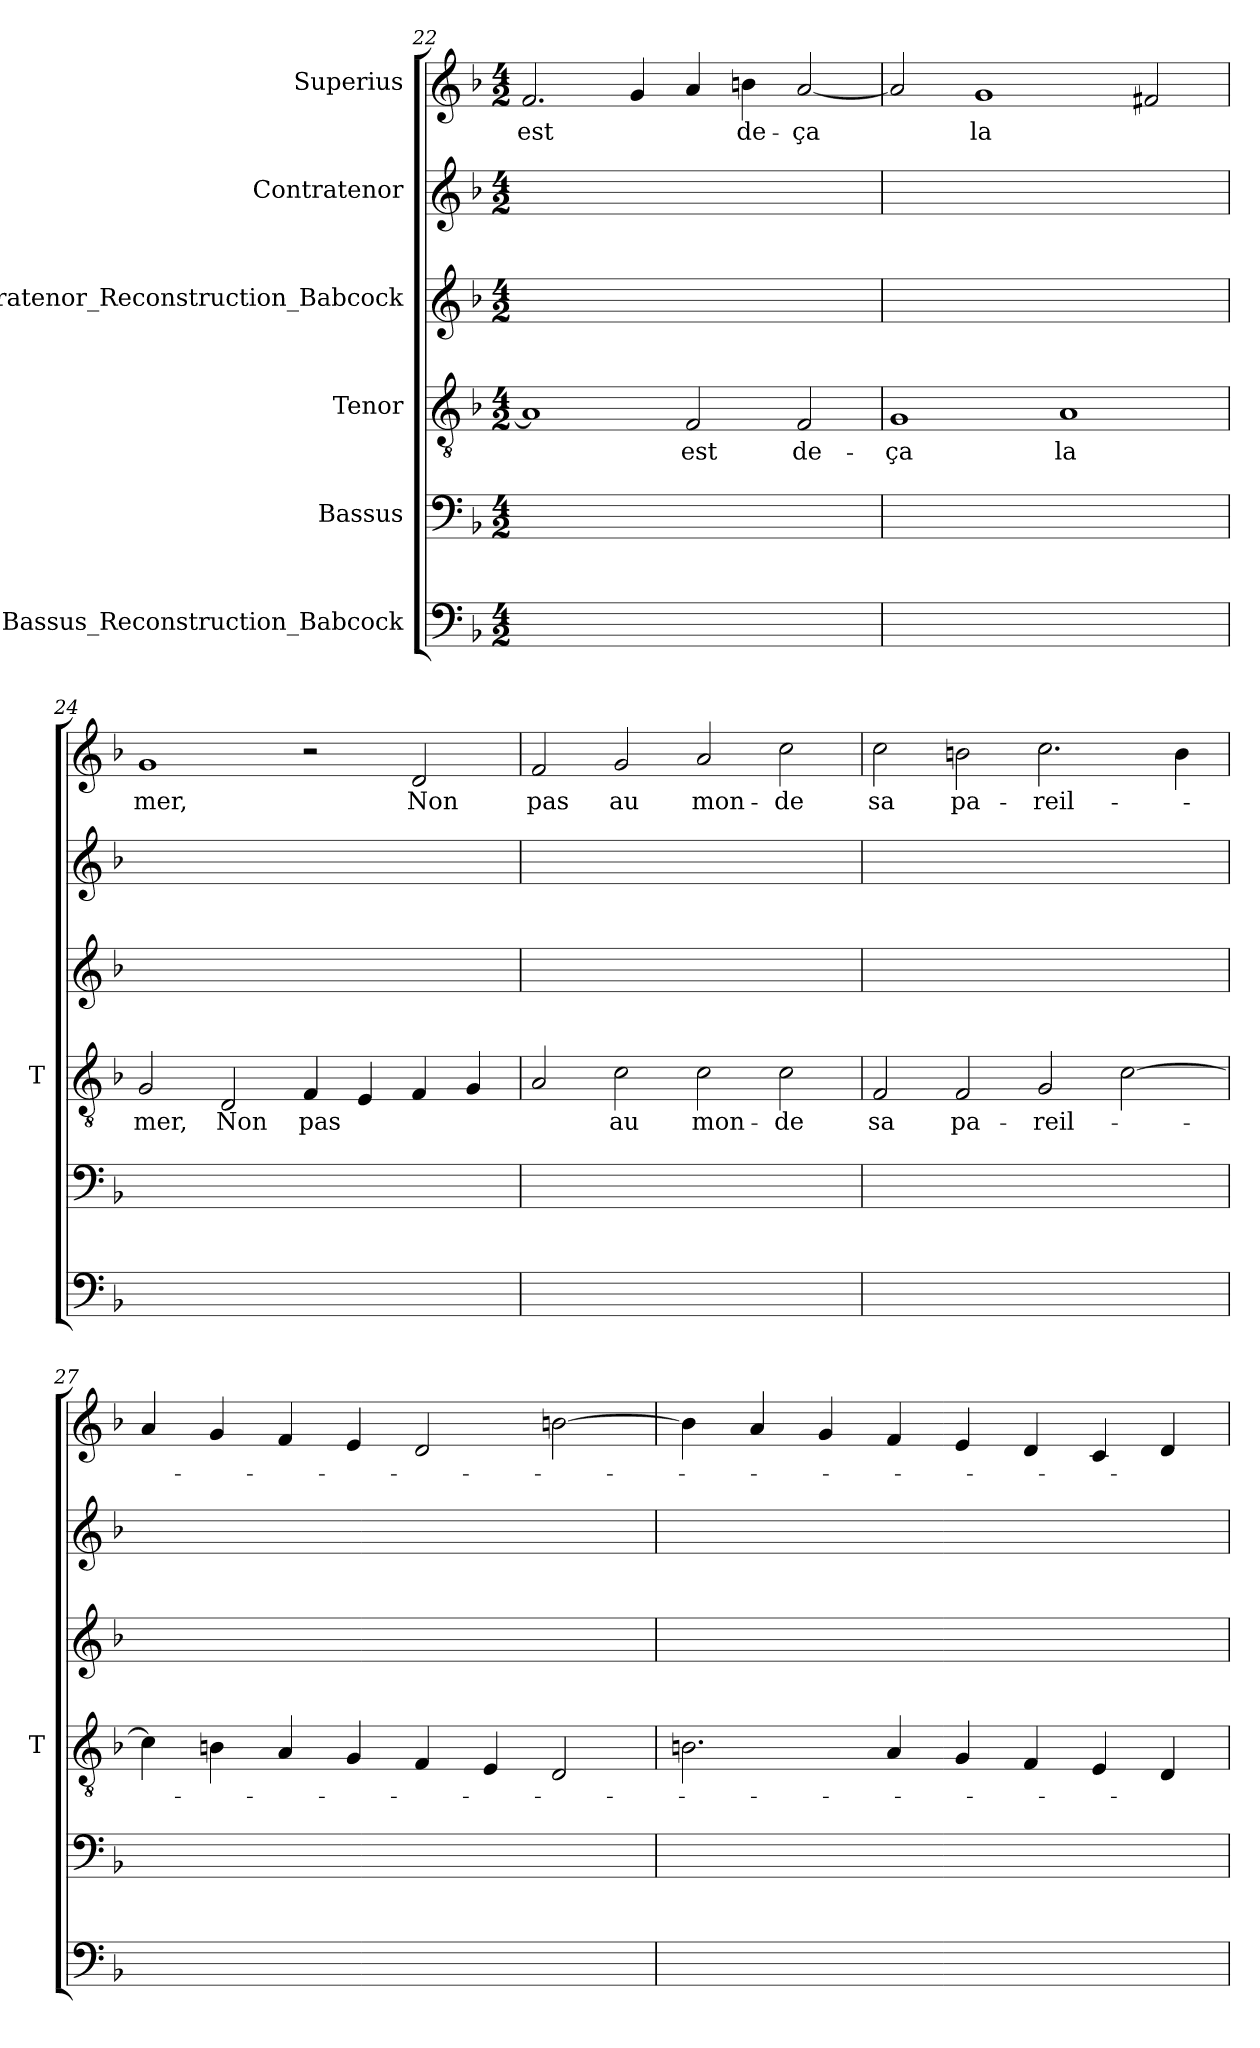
**kern	**kern	**kern	**text	**kern	**kern	**kern	**text
*part6	*part5	*part4	*part4	*part3	*part2	*part1	*part1
*staff6	*staff5	*staff4	*staff4	*staff3	*staff2	*staff1	*staff1
*I"Bassus_Reconstruction_Babcock	*I"Bassus	*I"Tenor	*	*I"Contratenor_Reconstruction_Babcock	*I"Contratenor	*I"Superius	*
*	*	*I'T	*	*	*	*	*
*clefF4	*clefF4	*clefGv2	*	*clefG2	*clefG2	*clefG2	*
*k[b-]	*k[b-]	*k[b-]	*	*k[b-]	*k[b-]	*k[b-]	*
*M4/2	*M4/2	*M4/2	*	*M4/2	*M4/2	*M4/2	*
=22	=22	=22	=22	=22	=22	=22	=22
0ryy	0ryy	1A]	.	0ryy	0ryy	2.f	-est
.	.	.	.	.	.	4g	.
.	.	2F	-est	.	.	4a	.
.	.	.	.	.	.	4b	de-
.	.	2F	de-	.	.	[2a	-ça
=23	=23	=23	=23	=23	=23	=23	=23
0ryy	0ryy	1G	-ça	0ryy	0ryy	2a]	.
.	.	.	.	.	.	1g	-la
.	.	1A	-la	.	.	.	.
.	.	.	.	.	.	2f#X	.
=24	=24	=24	=24	=24	=24	=24	=24
0ryy	0ryy	2G	-mer,	0ryy	0ryy	1g	-mer,
.	.	2D	-Non	.	.	.	.
.	.	4F	-pas	.	.	2r	.
.	.	4E	.	.	.	.	.
.	.	4F	.	.	.	2d	-Non
.	.	4G	.	.	.	.	.
=25	=25	=25	=25	=25	=25	=25	=25
0ryy	0ryy	2A	.	0ryy	0ryy	2f	-pas
.	.	2c	-au	.	.	2g	-au
.	.	2c	mon-	.	.	2a	mon-
.	.	2c	-de	.	.	2cc	-de
=26	=26	=26	=26	=26	=26	=26	=26
0ryy	0ryy	2F	-sa	0ryy	0ryy	2cc	-sa
.	.	2F	pa-	.	.	2b	pa-
.	.	2G	reil-	.	.	2.cc	reil-
.	.	[2c	.	.	.	.	.
.	.	.	.	.	.	4b	.
=27	=27	=27	=27	=27	=27	=27	=27
0ryy	0ryy	4c]	.	0ryy	0ryy	4a	.
.	.	4Bn	.	.	.	4g	.
.	.	4A	.	.	.	4f	.
.	.	4G	.	.	.	4e	.
.	.	4F	.	.	.	2d	.
.	.	4E	.	.	.	.	.
.	.	2D	.	.	.	[2b	.
=28	=28	=28	=28	=28	=28	=28	=28
0ryy	0ryy	2.Bn	.	0ryy	0ryy	4b]	.
.	.	.	.	.	.	4a	.
.	.	.	.	.	.	4g	.
.	.	4A	.	.	.	4f	.
.	.	4G	.	.	.	4e	.
.	.	4F	.	.	.	4d	.
.	.	4E	.	.	.	4c	.
.	.	4D	.	.	.	4d	.
=	=	=	=	=	=	=	=
*-	*-	*-	*-	*-	*-	*-	*-
